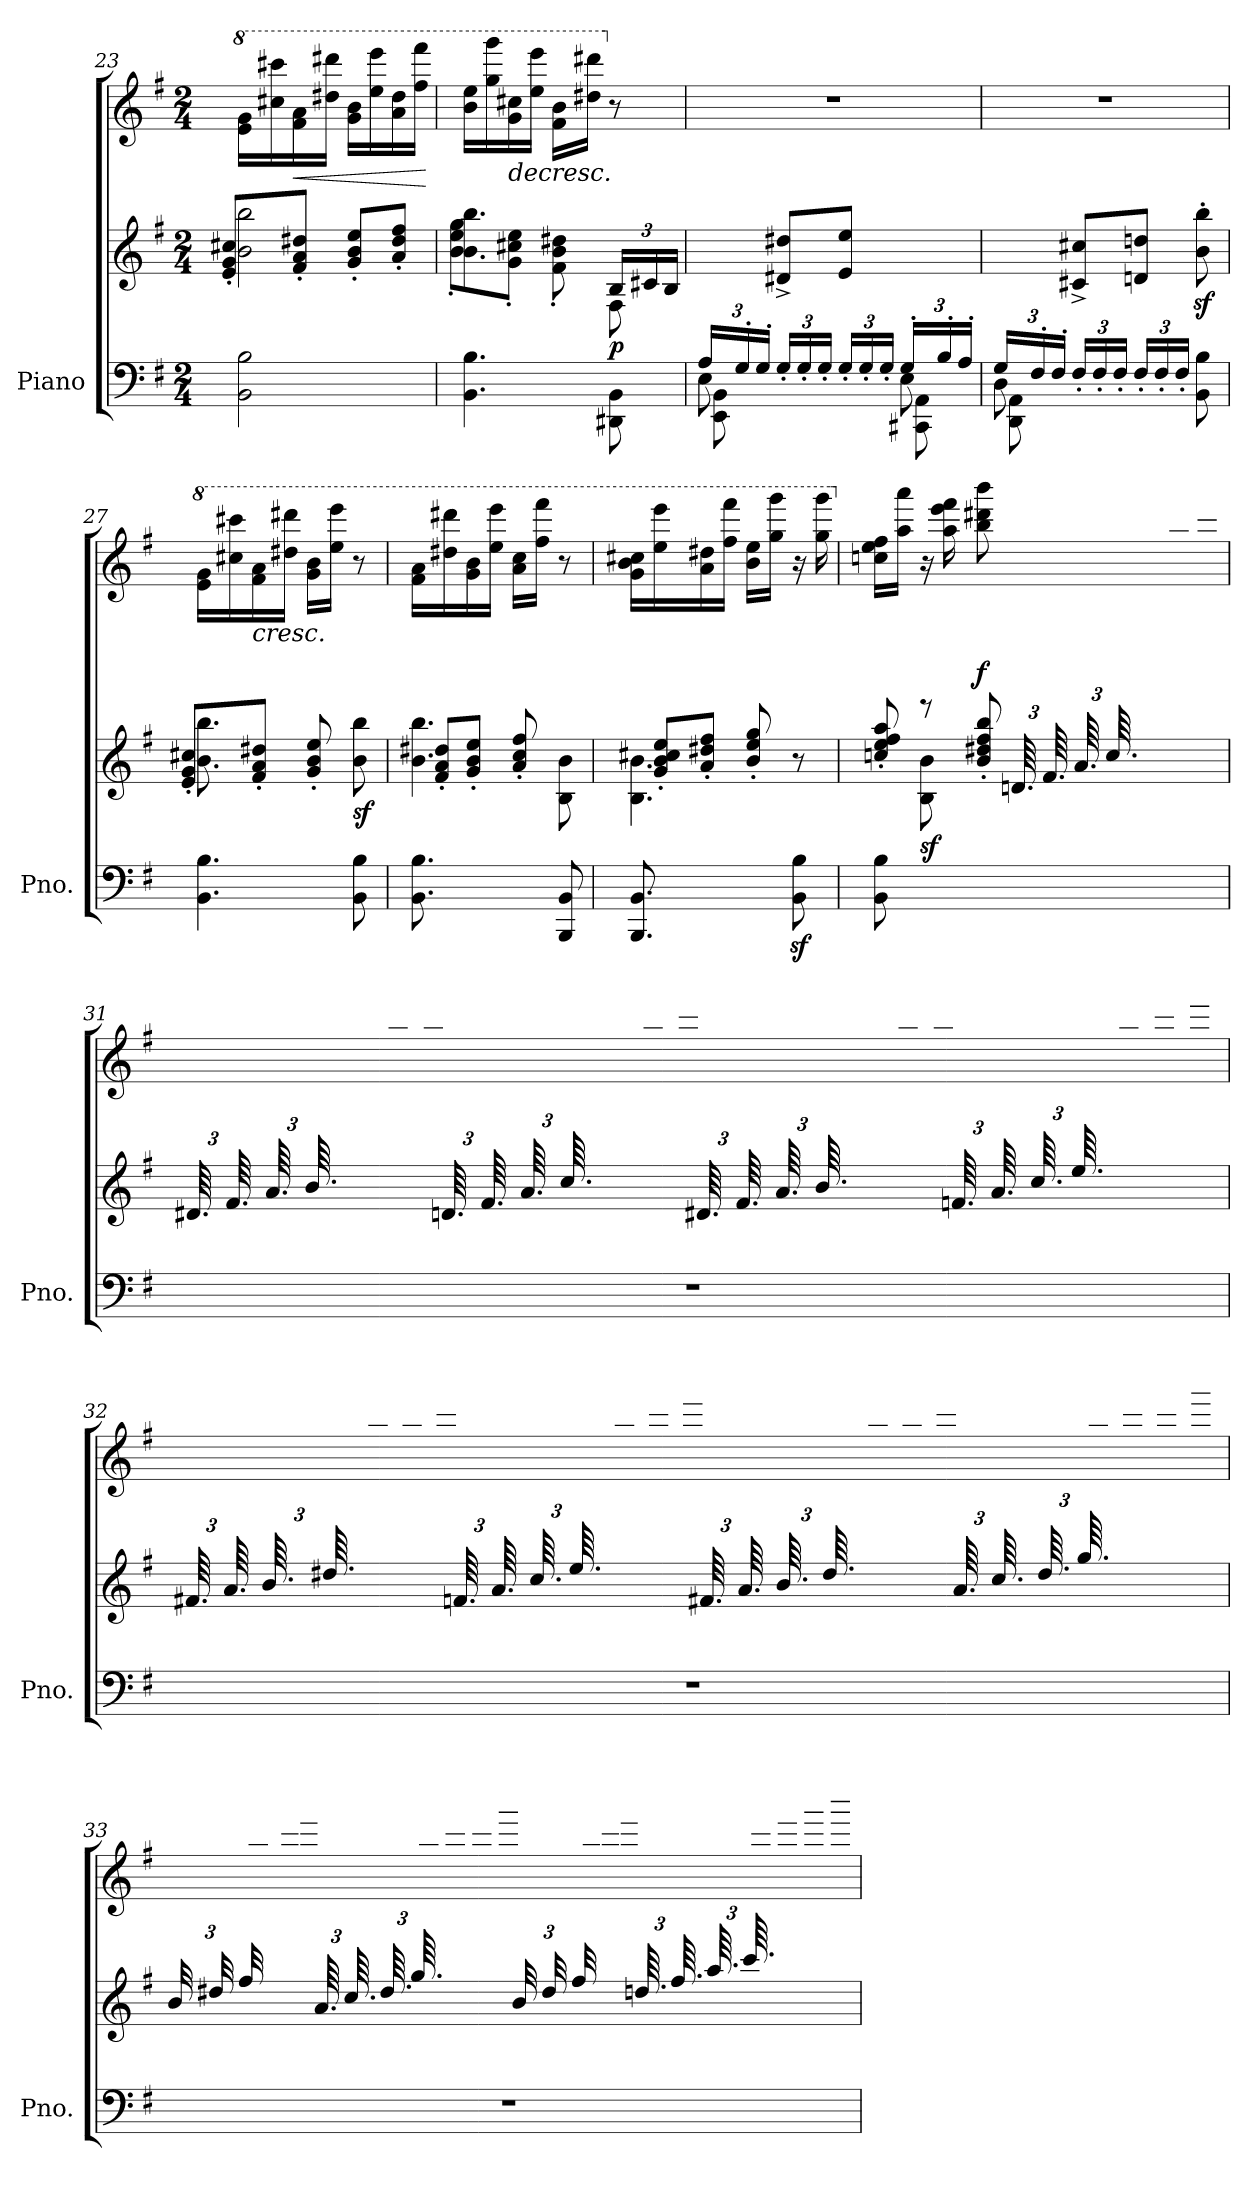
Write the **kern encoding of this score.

**kern	**kern	**kern	**dynam
*part1	*part1	*part1	*part1
*staff3	*staff2	*staff1	*staff1/2/3
*I"Piano	*	*	*
*I'Pno.	*	*	*
!!LO:PB:g=z
*clefF4	*clefG2	*clefG2	*
*k[f#]	*k[f#]	*k[f#]	*
*M2/4	*M2/4	*M2/4	*
=23	=23	=23	=23
*	*^	*	*
*	*	*	*8va	*
2BB\ 2B\	2b\ 2bb\	8e/' 8g/' 8cc#X/'L	16ee\ 16gg\LL	.
.	.	.	16ccc#X\ 16cccc#X\	.
!	!	!	!	!LO:HP:b
.	.	8f#/' 8a/' 8dd#X/'J	16ff#\ 16aa\	<
.	.	.	16ddd#X\ 16dddd#X\JJ	.
.	.	8g/' 8b/' 8ee/'L	16gg\ 16bb\LL	.
.	.	.	16eee\ 16eeee\	.
.	.	8a/' 8dd#/' 8ff#/'J	16aa\ 16ddd#\	.
.	.	.	16fff#\ 16ffff#\JJ	.
*	*v	*v	*	*
.	.	.	[
=24	=24	=24	=24
*	*^	*	*
4.BB\ 4.B\	4.b\ 4.bb\	8b\' 8ee\' 8gg\'L	16bb\ 16eee\LL	.
.	.	.	16ggg\ 16gggg\	.
!	!	!	!	!LO:HP:b
.	.	8g\' 8cc#X\' 8ee\'J	16gg\ 16ccc#X\	>
.	.	.	16eee\ 16eeee\JJ	.
.	.	8f#\' 8b\' 8dd#X\'	16ff#\ 16bb\LL	.
.	.	.	16ddd#X\ 16dddd#X\JJ	.
*	*	*Xbrackettup	*	*
*	*	*	*X8va	*
!	!	!	!	!LO:DY:b=2
8DD#X\ 8BB\	8F#\	24B/LL	8r	p
.	.	24c#X/	.	.
.	.	24B/JJ	.	.
*	*v	*v	*	*
.	.	.	]
=25	=25	=25	=25
*Xbrackettup	*	*	*
*^	*	*	*
*	*^	*	*	*
24A/LL	8E\	8EE\ 8BB\	8ryy	2r	.
24G'/	.	.	.	.	.
24G'/JJ	.	.	.	.	.
24G'/LL	8rGGyy	8rCCyy	8d#X/^ 8dd#X/^L	.	.
24G'/	.	.	.	.	.
24G'/JJ	.	.	.	.	.
24G'/LL	8rGGyy	8rCCyy	8e/ 8ee/J	.	.
24G'/	.	.	.	.	.
24G'/JJ	.	.	.	.	.
24G'/LL	8E\	8CC#X\ 8AA\	8ryy	.	.
24B'/	.	.	.	.	.
24A'/JJ	.	.	.	.	.
!!LO:LB:g=z
=26	=26	=26	=26	=26	=26
24G/LL	8D\	8DD\ 8AA\	8ryy	2r	.
24F#'/	.	.	.	.	.
24F#'/JJ	.	.	.	.	.
24F#'/LL	8rGGyy	8rAAAyy	8c#X/^ 8cc#X/^L	.	.
24F#'/	.	.	.	.	.
24F#'/JJ	.	.	.	.	.
24F#'/LL	4rGGyy	8rAAAyy	8dn/ 8ddn/J	.	.
24F#'/	.	.	.	.	.
24F#'/JJ	.	.	.	.	.
8rcyy	.	8BB\ 8B\	8b\z<' 8bb\z<'	.	.
*v	*v	*v	*	*	*
=27	=27	=27	=27
*	*^	*	*
*	*	*	*8va	*
4.BB\ 4.B\	8.b\ 8.bb\	8e/' 8g/' 8cc#X/'L	16ee\ 16gg\LL	.
.	.	.	16ccc#X\ 16cccc#X\	.
!	!	!	!	!LO:HP:b
.	.	8f#/' 8a/' 8dd#X/'J	16ff#\ 16aa\	<
.	16rDyy	.	16ddd#X\ 16dddd#X\JJ	.
.	8rFyy	8g/' 8b/' 8ee/'	16gg\ 16bb\LL	.
.	.	.	16eee\ 16eeee\JJ	.
!	!	!	!	!LO:DY:b=2
8BB\ 8B\	8b\ 8bb\	8raayy	8r	sf
*	*v	*v	*	*
.	.	.	[
=28	=28	=28	=28
*	*^	*	*
8.BB\ 8.B\	4.b\ 4.bb\	8f#/' 8a/' 8dd#X/'L	16ff#\ 16aa\LL	.
.	.	.	16ddd#X\ 16dddd#X\	.
.	.	8g/' 8b/' 8ee/'J	16gg\ 16bb\	.
8ryy	.	.	16eee\ 16eeee\JJ	.
.	.	8a/' 8cc/' 8ff#/'	16aa\ 16ccc\LL	.
16ryy	.	.	16fff#\ 16ffff#\JJ	.
8BBB/ 8BB/	8B\ 8b\	8rcccyy	8r	.
!!LO:LB:g=z
=29	=29	=29	=29	=29
8.BBB/ 8.BB/	4.B\ 4.b\	8g/' 8b/' 8cc#X/' 8ee/'L	16gg\ 16bb\ 16ccc#X\LL	.
.	.	.	16eee\ 16eeee\	.
.	.	8a/' 8dd#X/' 8ff#/'J	16aa\ 16ddd#X\	.
8ryy	.	.	16fff#\ 16ffff#\JJ	.
.	.	8b/' 8ee/' 8gg/'	16bb\ 16eee\LL	.
16ryy	.	.	16ggg\ 16gggg\JJ	.
8BB\z> 8B\z>	8r	8rcccyy	16r	.
.	.	.	16ggg\ 16gggg\	.
=30	=30	=30	=30	=30
*	*	*	*X8va	*
*	*	*	*^	*
8BB\ 8B\	8rFyy	8ccn/' 8ee/' 8ff#/' 8aa/'	16ccn\ 16ee\ 16ff#\LL	4..ryy	.
.	.	.	16aa\ 16aaa\JJ	.	.
!	!	!	!	!	!LO:DY:b=2
8ryy	8B\ 8b\	8reee	16r	.	sf
.	.	.	16aa\ 16eee\ 16fff#\	.	.
!	!	!	!	!	!LO:DY:b
4ryy	8rFyy	8b/' 8dd#X/' 8ff#/' 8bb/'	8bb\ 8ddd#X\ 8bbb\	.	f
.	(96.dn/LLLL	8reeeyy	8ryy	.	.
.	96.f#/	.	.	.	.
.	96.a/	.	.	.	.
.	96.cc/	.	.	.	.
.	16ryy	.	.	96.ddn\	.
.	.	.	.	96.ff#\	.
.	.	.	.	96.aa\	.
.	.	.	.	96.ccc\JJJJ)	.
*	*v	*v	*	*	*
!!LO:PB:g=z	!!
=31	=31	=31	=31	=31
2r	(96.d#X/LLLL	2ryy	16ryy	.
.	96.f#/	.	.	.
.	96.a/	.	.	.
.	96.b/	.	.	.
.	16ryy	.	96.dd#X\	.
.	.	.	96.ff#\	.
.	.	.	96.aa\	.
.	.	.	96.bb\JJJJ)	.
.	(96.dn/LLLL	.	16ryy	.
.	96.f#/	.	.	.
.	96.a/	.	.	.
.	96.cc/	.	.	.
.	16ryy	.	96.ddn\	.
.	.	.	96.ff#\	.
.	.	.	96.aa\	.
.	.	.	96.ccc\JJJJ)	.
.	(96.d#X/LLLL	.	16ryy	.
.	96.f#/	.	.	.
.	96.a/	.	.	.
.	96.b/	.	.	.
.	16ryy	.	96.dd#X\	.
.	.	.	96.ff#\	.
.	.	.	96.aa\	.
.	.	.	96.bb\JJJJ)	.
.	(96.fn/LLLL	.	16ryy	.
.	96.a/	.	.	.
.	96.cc/	.	.	.
.	96.ee/	.	.	.
.	16ryy	.	96.ffn\	.
.	.	.	96.aa\	.
.	.	.	96.ccc\	.
.	.	.	96.eee\JJJJ)	.
!!LO:LB:g=z	!!
=32	=32	=32	=32	=32
2r	(96.f#X/LLLL	2ryy	16ryy	.
.	96.a/	.	.	.
.	96.b/	.	.	.
.	96.dd#X/	.	.	.
.	16ryy	.	96.ff#X\	.
.	.	.	96.aa\	.
.	.	.	96.bb\	.
.	.	.	96.ddd\JJJJ)	.
.	(96.fn/LLLL	.	16ryy	.
.	96.a/	.	.	.
.	96.cc/	.	.	.
.	96.ee/	.	.	.
.	16ryy	.	96.ffn\	.
.	.	.	96.aa\	.
.	.	.	96.ccc\	.
.	.	.	96.eee\JJJJ)	.
.	(96.f#X/LLLL	.	16ryy	.
.	96.a/	.	.	.
.	96.b/	.	.	.
.	96.dd#/	.	.	.
.	16ryy	.	96.ff#X\	.
.	.	.	96.aa\	.
.	.	.	96.bb\	.
.	.	.	96.ddd\JJJJ)	.
.	(96.a/LLLL	.	16ryy	.
.	96.cc/	.	.	.
.	96.dd#/	.	.	.
.	96.gg/	.	.	.
.	16ryy	.	96.aa\	.
.	.	.	96.ccc\	.
.	.	.	96.ddd\	.
.	.	.	96.ggg\JJJJ)	.
!!LO:LB:g=z	!!
=33	=33	=33	=33	=33
2r	(48b/LLL	2ryy	16ryy	.
.	48dd#X/	.	.	.
.	48ff#/	.	.	.
.	16ryy	.	48bb\	.
.	.	.	48ddd#X\	.
.	.	.	48fff#\JJJ)	.
.	(96.a/LLLL	.	16ryy	.
.	96.cc/	.	.	.
.	96.dd#/	.	.	.
.	96.gg/	.	.	.
.	16ryy	.	96.aa\	.
.	.	.	96.ccc\	.
.	.	.	96.ddd#\	.
.	.	.	96.ggg\JJJJ)	.
.	(48b/LLL	.	16ryy	.
.	48dd#/	.	.	.
.	48ff#/	.	.	.
.	16ryy	.	48bb\	.
.	.	.	48ddd#\	.
.	.	.	48fff#\JJJ)	.
.	(96.ddn/LLLL	.	16ryy	.
.	96.ff#/	.	.	.
.	96.aa/	.	.	.
.	96.ccc/	.	.	.
.	16ryy	.	96.dddn\	.
.	.	.	96.fff#\	.
.	.	.	96.aaa\	.
.	.	.	96.cccc\JJJJ)	.
*	*	*v	*v	*
=	=	=	=
*-	*-	*-	*-
